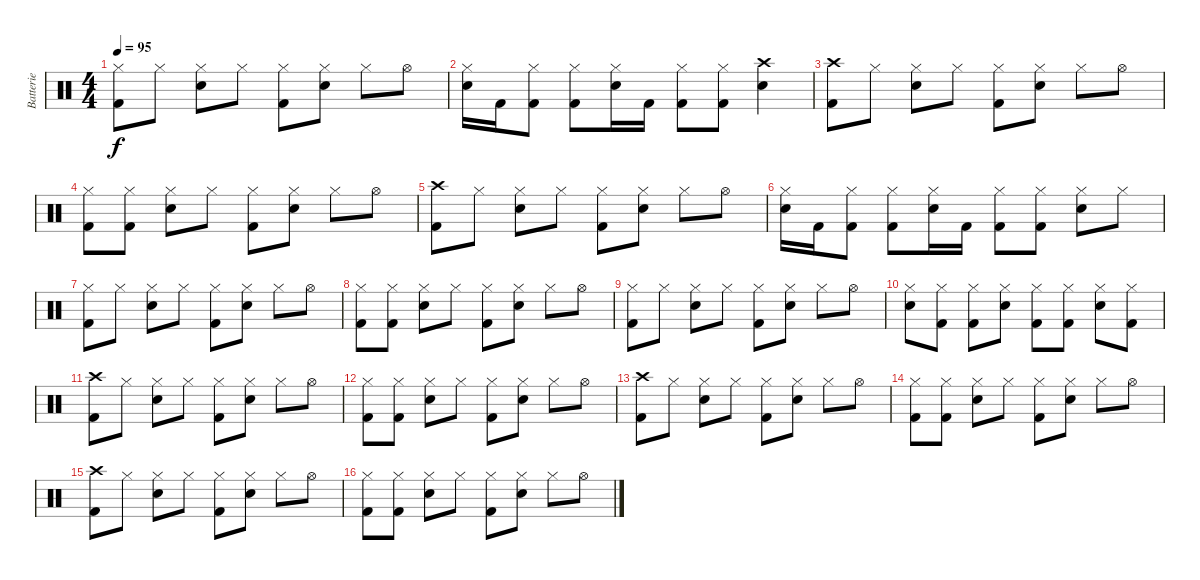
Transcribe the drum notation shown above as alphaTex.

\track ("Batterie" "Batterie") {instrument percussion}
\staff {score}
\articulation defaults
\ts (4 4)
\tempo 95
\clef neutral
\ks c
("Hi-Hat (closed)" "Kick (hit) 2").8{dy f} "Hi-Hat (closed)".8 ("Hi-Hat (closed)" "Electric Snare (hit)").8 "Hi-Hat (closed)".8 ("Hi-Hat (closed)" "Kick (hit) 2").8 ("Hi-Hat (closed)" "Electric Snare (hit)").8 "Hi-Hat (closed)".8 "Hi-Hat (open)".8 |
("Hi-Hat (closed)" "Electric Snare (hit)").16 "Kick (hit) 2".16 ("Hi-Hat (closed)" "Kick (hit) 2").8 ("Hi-Hat (closed)" "Kick (hit) 2").8 ("Hi-Hat (closed)" "Electric Snare (hit)").16 "Kick (hit) 2".16 ("Hi-Hat (closed)" "Kick (hit) 2").8 ("Hi-Hat (closed)" "Kick (hit) 2").8 ("Electric Snare (hit)" "Crash high (hit)").4 |
("Kick (hit) 2" "Crash high (hit)").8 "Hi-Hat (closed)".8 ("Hi-Hat (closed)" "Electric Snare (hit)").8 "Hi-Hat (closed)".8 ("Hi-Hat (closed)" "Kick (hit) 2").8 ("Hi-Hat (closed)" "Electric Snare (hit)").8 "Hi-Hat (closed)".8 "Hi-Hat (open)".8 |
("Hi-Hat (closed)" "Kick (hit) 2").8 ("Hi-Hat (closed)" "Kick (hit) 2").8 ("Hi-Hat (closed)" "Electric Snare (hit)").8 "Hi-Hat (closed)".8 ("Hi-Hat (closed)" "Kick (hit) 2").8 ("Hi-Hat (closed)" "Electric Snare (hit)").8 "Hi-Hat (closed)".8 "Hi-Hat (open)".8 |
("Kick (hit) 2" "Crash high (hit)").8 "Hi-Hat (closed)".8 ("Hi-Hat (closed)" "Electric Snare (hit)").8 "Hi-Hat (closed)".8 ("Hi-Hat (closed)" "Kick (hit) 2").8 ("Hi-Hat (closed)" "Electric Snare (hit)").8 "Hi-Hat (closed)".8 "Hi-Hat (open)".8 |
("Hi-Hat (closed)" "Electric Snare (hit)").16 "Kick (hit) 2".16 ("Hi-Hat (closed)" "Kick (hit) 2").8 ("Hi-Hat (closed)" "Kick (hit) 2").8 ("Hi-Hat (closed)" "Electric Snare (hit)").16 "Kick (hit) 2".16 ("Hi-Hat (closed)" "Kick (hit) 2").8 ("Hi-Hat (closed)" "Kick (hit) 2").8 ("Hi-Hat (closed)" "Electric Snare (hit)").8 "Hi-Hat (closed)".8 |
("Hi-Hat (closed)" "Kick (hit) 2").8 "Hi-Hat (closed)".8 ("Hi-Hat (closed)" "Electric Snare (hit)").8 "Hi-Hat (closed)".8 ("Hi-Hat (closed)" "Kick (hit) 2").8 ("Hi-Hat (closed)" "Electric Snare (hit)").8 "Hi-Hat (closed)".8 "Hi-Hat (open)".8 |
("Hi-Hat (closed)" "Kick (hit) 2").8 ("Hi-Hat (closed)" "Kick (hit) 2").8 ("Hi-Hat (closed)" "Electric Snare (hit)").8 "Hi-Hat (closed)".8 ("Hi-Hat (closed)" "Kick (hit) 2").8 ("Hi-Hat (closed)" "Electric Snare (hit)").8 "Hi-Hat (closed)".8 "Hi-Hat (open)".8 |
("Hi-Hat (closed)" "Kick (hit) 2").8 "Hi-Hat (closed)".8 ("Hi-Hat (closed)" "Electric Snare (hit)").8 "Hi-Hat (closed)".8 ("Hi-Hat (closed)" "Kick (hit) 2").8 ("Hi-Hat (closed)" "Electric Snare (hit)").8 "Hi-Hat (closed)".8 "Hi-Hat (open)".8 |
("Hi-Hat (closed)" "Electric Snare (hit)").8 ("Hi-Hat (closed)" "Kick (hit) 2").8 ("Hi-Hat (closed)" "Kick (hit) 2").8 ("Hi-Hat (closed)" "Electric Snare (hit)").8 ("Hi-Hat (closed)" "Kick (hit) 2").8 ("Hi-Hat (closed)" "Kick (hit) 2").8 ("Hi-Hat (closed)" "Electric Snare (hit)").8 ("Hi-Hat (closed)" "Kick (hit) 2").8 |
("Kick (hit) 2" "Crash high (hit)").8 "Hi-Hat (closed)".8 ("Hi-Hat (closed)" "Electric Snare (hit)").8 "Hi-Hat (closed)".8 ("Hi-Hat (closed)" "Kick (hit) 2").8 ("Hi-Hat (closed)" "Electric Snare (hit)").8 "Hi-Hat (closed)".8 "Hi-Hat (open)".8 |
("Hi-Hat (closed)" "Kick (hit) 2").8 ("Hi-Hat (closed)" "Kick (hit) 2").8 ("Hi-Hat (closed)" "Electric Snare (hit)").8 "Hi-Hat (closed)".8 ("Hi-Hat (closed)" "Kick (hit) 2").8 ("Hi-Hat (closed)" "Electric Snare (hit)").8 "Hi-Hat (closed)".8 "Hi-Hat (open)".8 |
("Kick (hit) 2" "Crash high (hit)").8 "Hi-Hat (closed)".8 ("Hi-Hat (closed)" "Electric Snare (hit)").8 "Hi-Hat (closed)".8 ("Hi-Hat (closed)" "Kick (hit) 2").8 ("Hi-Hat (closed)" "Electric Snare (hit)").8 "Hi-Hat (closed)".8 "Hi-Hat (open)".8 |
("Hi-Hat (closed)" "Kick (hit) 2").8 ("Hi-Hat (closed)" "Kick (hit) 2").8 ("Hi-Hat (closed)" "Electric Snare (hit)").8 "Hi-Hat (closed)".8 ("Hi-Hat (closed)" "Kick (hit) 2").8 ("Hi-Hat (closed)" "Electric Snare (hit)").8 "Hi-Hat (closed)".8 "Hi-Hat (open)".8 |
("Kick (hit) 2" "Crash high (hit)").8 "Hi-Hat (closed)".8 ("Hi-Hat (closed)" "Electric Snare (hit)").8 "Hi-Hat (closed)".8 ("Hi-Hat (closed)" "Kick (hit) 2").8 ("Hi-Hat (closed)" "Electric Snare (hit)").8 "Hi-Hat (closed)".8 "Hi-Hat (open)".8 |
("Hi-Hat (closed)" "Kick (hit) 2").8 ("Hi-Hat (closed)" "Kick (hit) 2").8 ("Hi-Hat (closed)" "Electric Snare (hit)").8 "Hi-Hat (closed)".8 ("Hi-Hat (closed)" "Kick (hit) 2").8 ("Hi-Hat (closed)" "Electric Snare (hit)").8 "Hi-Hat (closed)".8 "Hi-Hat (open)".8
